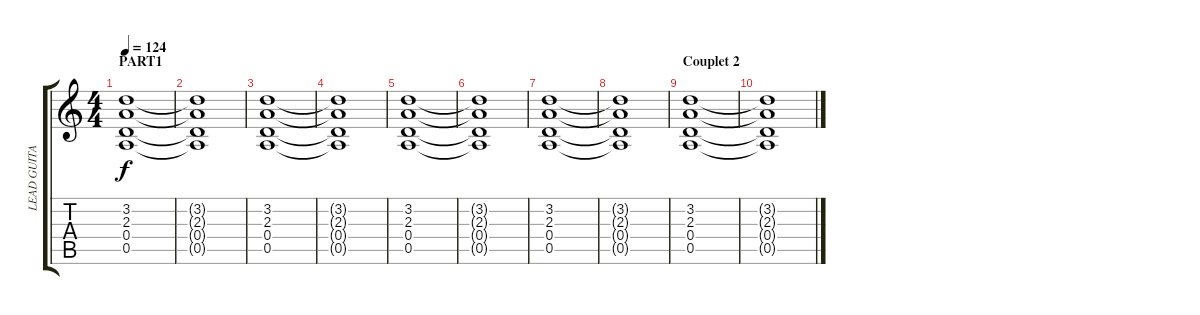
\track ("LEAD GUITAR" "LEAD GUITA") {instrument distortionguitar}
\staff {score tabs}
\tuning (E4 B3 G3 D3 A2 E2) {hide}
\ts (4 4)
\section ("" "PART1")
\tempo 124
\clef g2
\ks c
(3.2 2.3 0.4 0.5).1{dy f} |
(3.2{t} 2.3{t} 0.4{t} 0.5{t}).1 |
(3.2 2.3 0.4 0.5).1 |
(3.2{t} 2.3{t} 0.4{t} 0.5{t}).1 |
(3.2 2.3 0.4 0.5).1 |
(3.2{t} 2.3{t} 0.4{t} 0.5{t}).1 |
(3.2 2.3 0.4 0.5).1 |
(3.2{t} 2.3{t} 0.4{t} 0.5{t}).1 |
\section ("" "Couplet 2")
(3.2 2.3 0.4 0.5).1 |
(3.2{t} 2.3{t} 0.4{t} 0.5{t}).1
